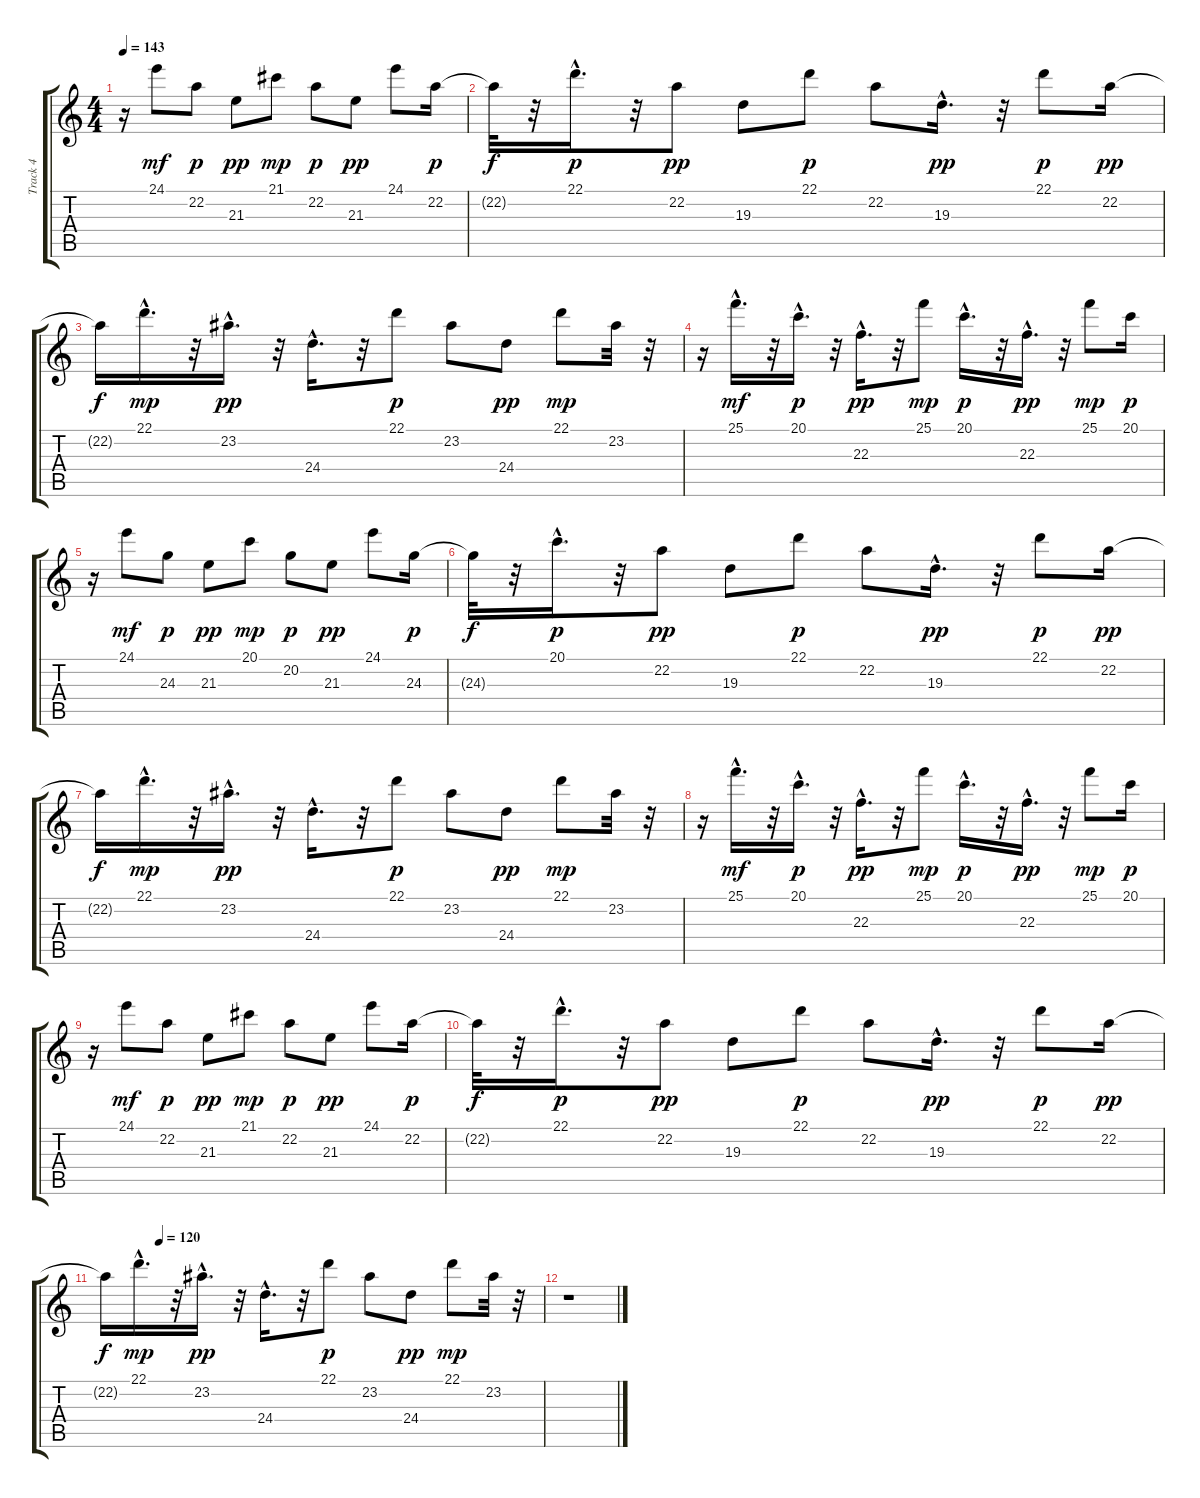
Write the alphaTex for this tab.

\track ("Track 4" "Track 4") {instrument pad1newage}
\staff {score tabs}
\tuning (E4 B3 G3 D3 A2 E2) {hide}
\ts (4 4)
\tempo 143
\clef g2
\ks c
r.16{dy p} 24.1.8{dy mf} 22.2.8{dy p} 21.3.8{dy pp} 21.1.8{dy mp} 22.2.8{dy p} 21.3.8{dy pp} 24.1.8 22.2.16{dy p} |
22.2{t}.32{dy f} r.32 22.1{hac}.16{d dy p} r.32 22.2.8{dy pp} 19.3.8 22.1.8{dy p} 22.2.8 19.3{hac}.16{d dy pp} r.32 22.1.8{dy p} 22.2.16{dy pp} |
22.2{t}.16{dy f} 22.1{hac}.16{d dy mp} r.32 23.2{hac}.16{d dy pp} r.32 24.4{hac}.16{d} r.32 22.1.8{dy p} 23.2.8 24.4.8{dy pp} 22.1.8{dy mp} 23.2.32 r.32 |
r.16 25.1{hac}.16{d dy mf} r.32 20.1{hac}.16{d dy p} r.32 22.3{hac}.16{d dy pp} r.32 25.1.8{dy mp} 20.1{hac}.16{d dy p} r.32 22.3{hac}.16{d dy pp} r.32 25.1.8{dy mp} 20.1.16{dy p} |
r.16 24.1.8{dy mf} 24.3.8{dy p} 21.3.8{dy pp} 20.1.8{dy mp} 20.2.8{dy p} 21.3.8{dy pp} 24.1.8 24.3.16{dy p} |
24.3{t}.32{dy f} r.32 20.1{hac}.16{d dy p} r.32 22.2.8{dy pp} 19.3.8 22.1.8{dy p} 22.2.8 19.3{hac}.16{d dy pp} r.32 22.1.8{dy p} 22.2.16{dy pp} |
22.2{t}.16{dy f} 22.1{hac}.16{d dy mp} r.32 23.2{hac}.16{d dy pp} r.32 24.4{hac}.16{d} r.32 22.1.8{dy p} 23.2.8 24.4.8{dy pp} 22.1.8{dy mp} 23.2.32 r.32 |
r.16 25.1{hac}.16{d dy mf} r.32 20.1{hac}.16{d dy p} r.32 22.3{hac}.16{d dy pp} r.32 25.1.8{dy mp} 20.1{hac}.16{d dy p} r.32 22.3{hac}.16{d dy pp} r.32 25.1.8{dy mp} 20.1.16{dy p} |
r.16 24.1.8{dy mf} 22.2.8{dy p} 21.3.8{dy pp} 21.1.8{dy mp} 22.2.8{dy p} 21.3.8{dy pp} 24.1.8 22.2.16{dy p} |
22.2{t}.32{dy f} r.32 22.1{hac}.16{d dy p} r.32 22.2.8{dy pp} 19.3.8 22.1.8{dy p} 22.2.8 19.3{hac}.16{d dy pp} r.32 22.1.8{dy p} 22.2.16{dy pp} |
\tempo (120 0.125)
22.2{t}.16{dy f} 22.1{hac}.16{d dy mp} r.32 23.2{hac}.16{d dy pp} r.32 24.4{hac}.16{d} r.32 22.1.8{dy p} 23.2.8 24.4.8{dy pp} 22.1.8{dy mp} 23.2.32 r.32 |
r.1
